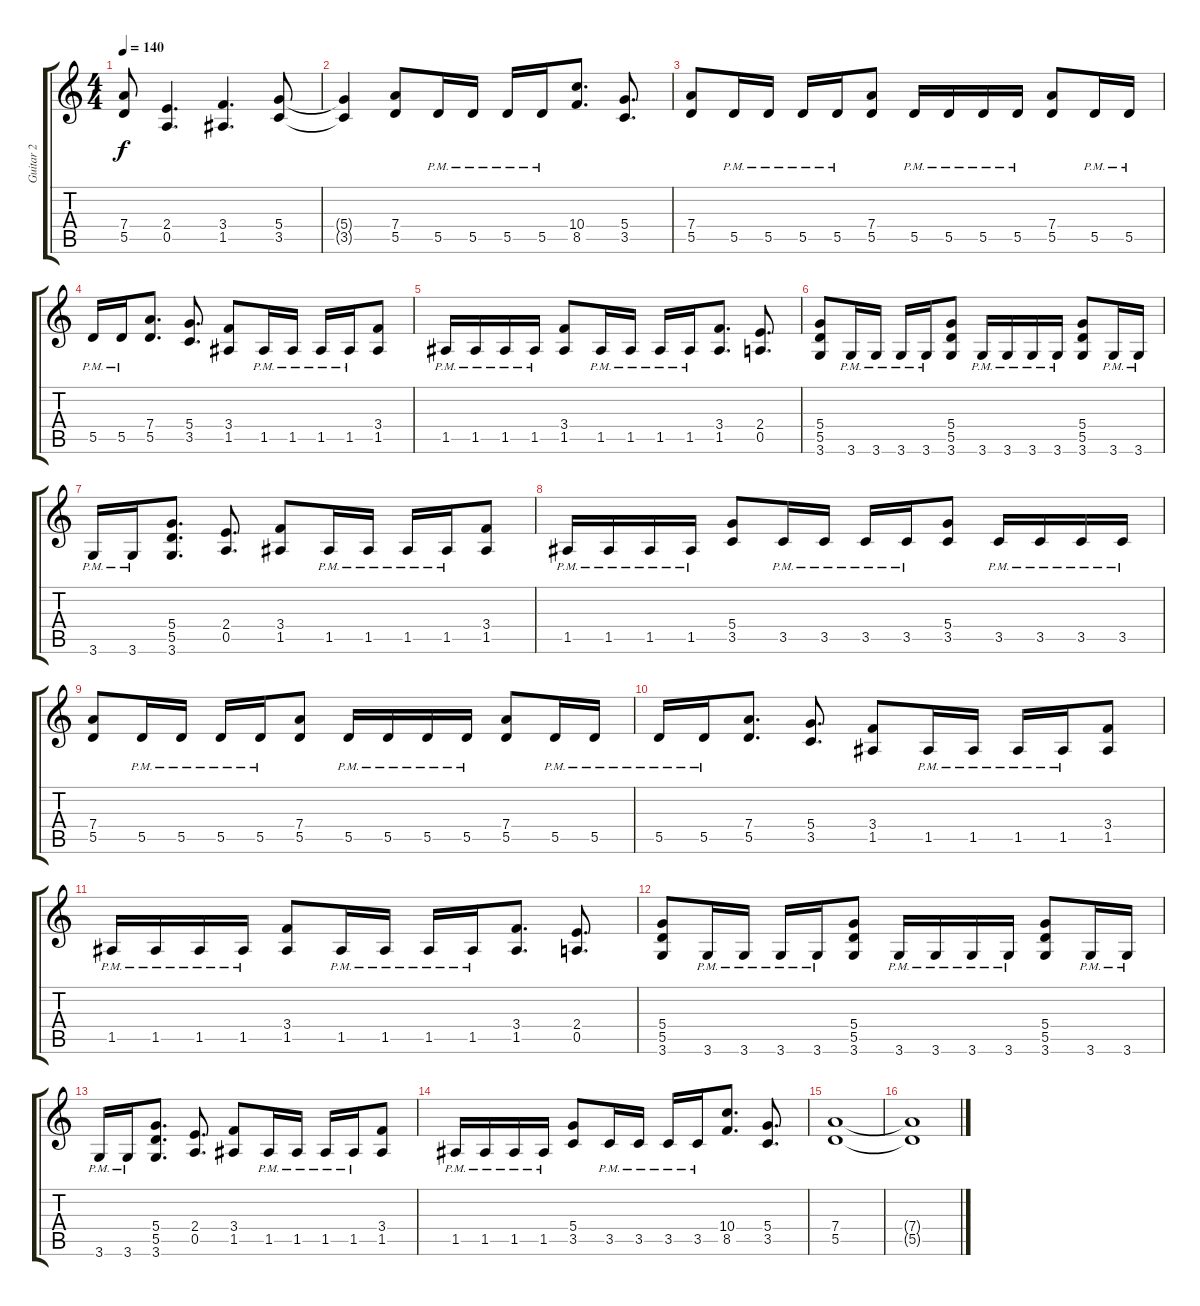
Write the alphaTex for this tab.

\track ("Guitar 2" "Guitar 2") {instrument distortionguitar}
\staff {score tabs}
\tuning (E4 B3 G3 D3 A2 E2) {hide}
\ts (4 4)
\tempo 140
\clef g2
\ks c
(7.4{t} 5.5{t}).8{dy f} (2.4 0.5).4{d} (3.4 1.5).4{d} (5.4 3.5).8 |
(5.4{t} 3.5{t}).4 (7.4 5.5).8 5.5{pm}.16 5.5{pm}.16 5.5{pm}.16 5.5{pm}.16 (10.4 8.5).8{d} (5.4 3.5).8{d} |
(7.4 5.5).8{volume 13 balance 8} 5.5{pm}.16 5.5{pm}.16 5.5{pm}.16 5.5{pm}.16 (7.4 5.5).8 5.5{pm}.16 5.5{pm}.16 5.5{pm}.16 5.5{pm}.16 (7.4 5.5).8 5.5{pm}.16 5.5{pm}.16 |
5.5{pm}.16 5.5{pm}.16 (7.4 5.5).8{d} (5.4 3.5).8{d} (3.4 1.5).8 1.5{pm}.16 1.5{pm}.16 1.5{pm}.16 1.5{pm}.16 (3.4 1.5).8 |
1.5{pm}.16 1.5{pm}.16 1.5{pm}.16 1.5{pm}.16 (3.4 1.5).8 1.5{pm}.16 1.5{pm}.16 1.5{pm}.16 1.5{pm}.16 (3.4 1.5).8{d} (2.4 0.5).8{d} |
(5.4 5.5 3.6).8 3.6{pm}.16 3.6{pm}.16 3.6{pm}.16 3.6{pm}.16 (5.4 5.5 3.6).8 3.6{pm}.16 3.6{pm}.16 3.6{pm}.16 3.6{pm}.16 (5.4 5.5 3.6).8 3.6{pm}.16 3.6{pm}.16 |
3.6{pm}.16 3.6{pm}.16 (5.4 5.5 3.6).8{d} (2.4 0.5).8{d} (3.4 1.5).8 1.5{pm}.16 1.5{pm}.16 1.5{pm}.16 1.5{pm}.16 (3.4 1.5).8 |
1.5{pm}.16 1.5{pm}.16 1.5{pm}.16 1.5{pm}.16 (5.4 3.5).8 3.5{pm}.16 3.5{pm}.16 3.5{pm}.16 3.5{pm}.16 (5.4 3.5).8 3.5{pm}.16 3.5{pm}.16 3.5{pm}.16 3.5{pm}.16 |
(7.4 5.5).8{volume 13 balance 8} 5.5{pm}.16 5.5{pm}.16 5.5{pm}.16 5.5{pm}.16 (7.4 5.5).8 5.5{pm}.16 5.5{pm}.16 5.5{pm}.16 5.5{pm}.16 (7.4 5.5).8 5.5{pm}.16 5.5{pm}.16 |
5.5{pm}.16 5.5{pm}.16 (7.4 5.5).8{d} (5.4 3.5).8{d} (3.4 1.5).8 1.5{pm}.16 1.5{pm}.16 1.5{pm}.16 1.5{pm}.16 (3.4 1.5).8 |
1.5{pm}.16 1.5{pm}.16 1.5{pm}.16 1.5{pm}.16 (3.4 1.5).8 1.5{pm}.16 1.5{pm}.16 1.5{pm}.16 1.5{pm}.16 (3.4 1.5).8{d} (2.4 0.5).8{d} |
(5.4 5.5 3.6).8 3.6{pm}.16 3.6{pm}.16 3.6{pm}.16 3.6{pm}.16 (5.4 5.5 3.6).8 3.6{pm}.16 3.6{pm}.16 3.6{pm}.16 3.6{pm}.16 (5.4 5.5 3.6).8 3.6{pm}.16 3.6{pm}.16 |
3.6{pm}.16 3.6{pm}.16 (5.4 5.5 3.6).8{d} (2.4 0.5).8{d} (3.4 1.5).8 1.5{pm}.16 1.5{pm}.16 1.5{pm}.16 1.5{pm}.16 (3.4 1.5).8 |
1.5{pm}.16 1.5{pm}.16 1.5{pm}.16 1.5{pm}.16 (5.4 3.5).8 3.5{pm}.16 3.5{pm}.16 3.5{pm}.16 3.5{pm}.16 (10.4 8.5).8{d volume 10 balance 13} (5.4 3.5).8{d} |
(7.4 5.5).1 |
(7.4{t} 5.5{t}).1
